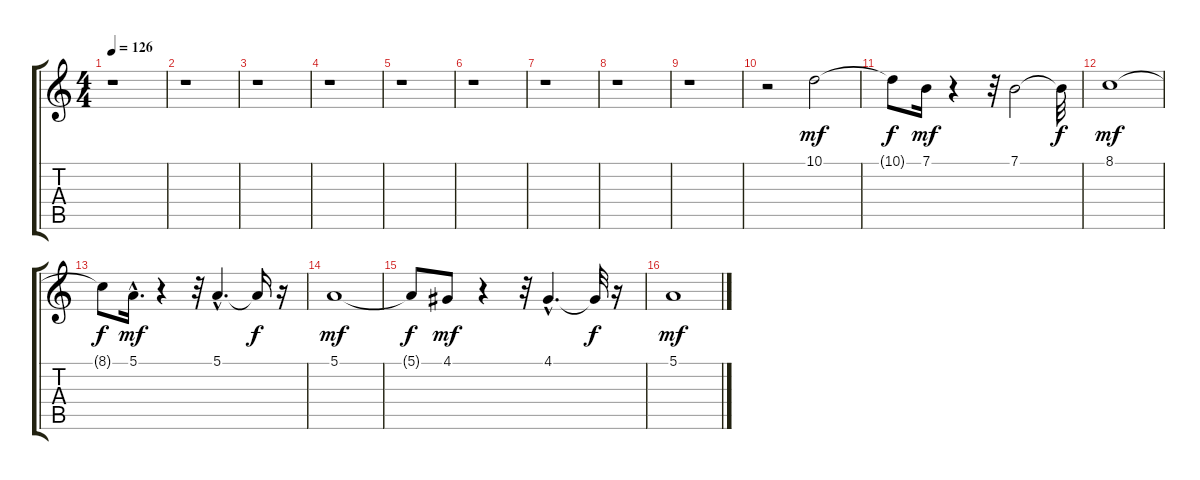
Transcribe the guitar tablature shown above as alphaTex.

\track "" {instrument brasssection}
\staff {score tabs}
\tuning (E4 B3 G3 D3 A2 E2) {hide}
\ts (4 4)
\tempo 126
\clef g2
\ks c
r.1{dy f} |
r.1 |
r.1 |
r.1 |
r.1 |
r.1 |
r.1 |
r.1 |
r.1 |
r.2 10.1.2{dy mf} |
10.1{t}.8{dy f} 7.1.16{dy mf} r.4 r.32 7.1.2 7.1{t}.32{dy f} |
8.1.1{dy mf} |
8.1{t}.8{dy f} 5.1{hac}.16{d dy mf} r.4 r.32 5.1{hac}.4{d} 5.1{t}.16{dy f} r.16 |
5.1.1{dy mf} |
5.1{t}.8{dy f} 4.1.8{dy mf} r.4 r.32 4.1{hac}.4{d} 4.1{t}.32{dy f} r.16 |
5.1.1{dy mf}
